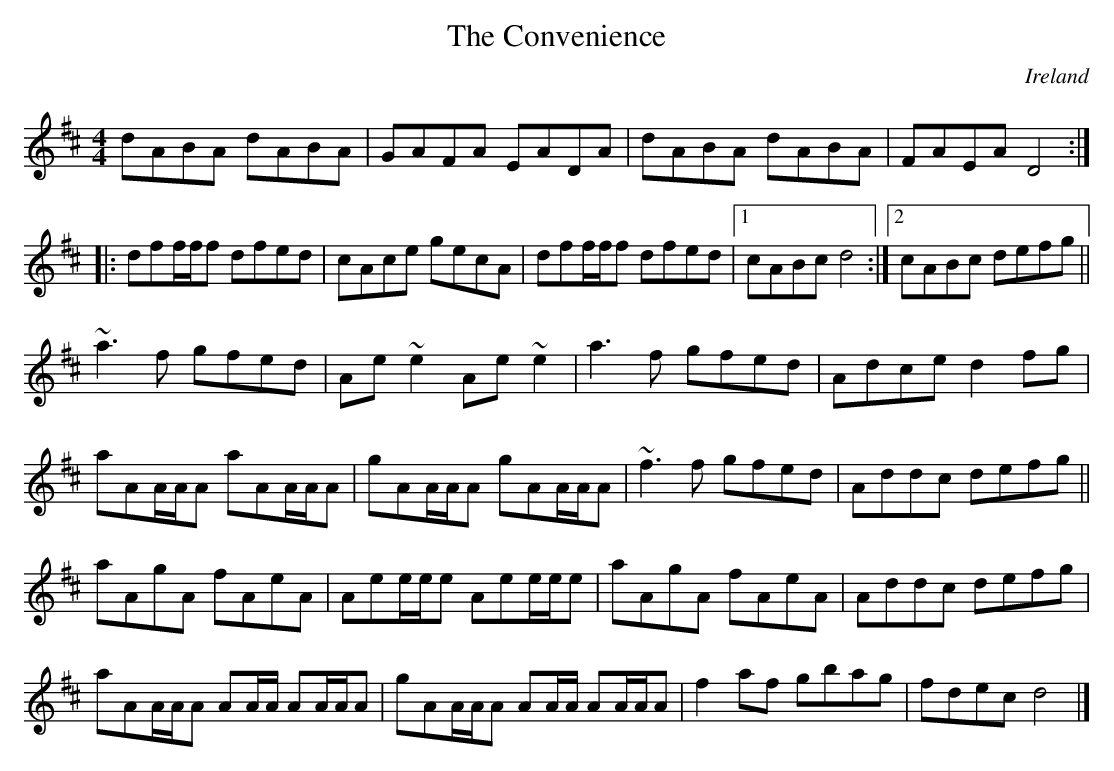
X:1
T:Convenience, The
O:Ireland
M:4/4
L:1/8
K:D
dABA dABA|GAFA EADA|dABA dABA|FAEA D4:|
|:dff/f/f dfed|cAce gecA|dff/f/f dfed|1 cABc d4:|2 cABc defg||
~a3f gfed|Ae~e2 Ae~e2|a3f gfed|Adce d2fg|
aAA/A/A aAA/A/A|gAA/A/A gAA/A/A|~f3f gfed|Addc defg||
aAgA fAeA|Aee/e/e Aee/e/e|aAgA fAeA|Addc defg|
aAA/A/A AA/A/ AA/A/A|gAA/A/A AA/A/ AA/A/A|f2af gbag|fdec d4|]
